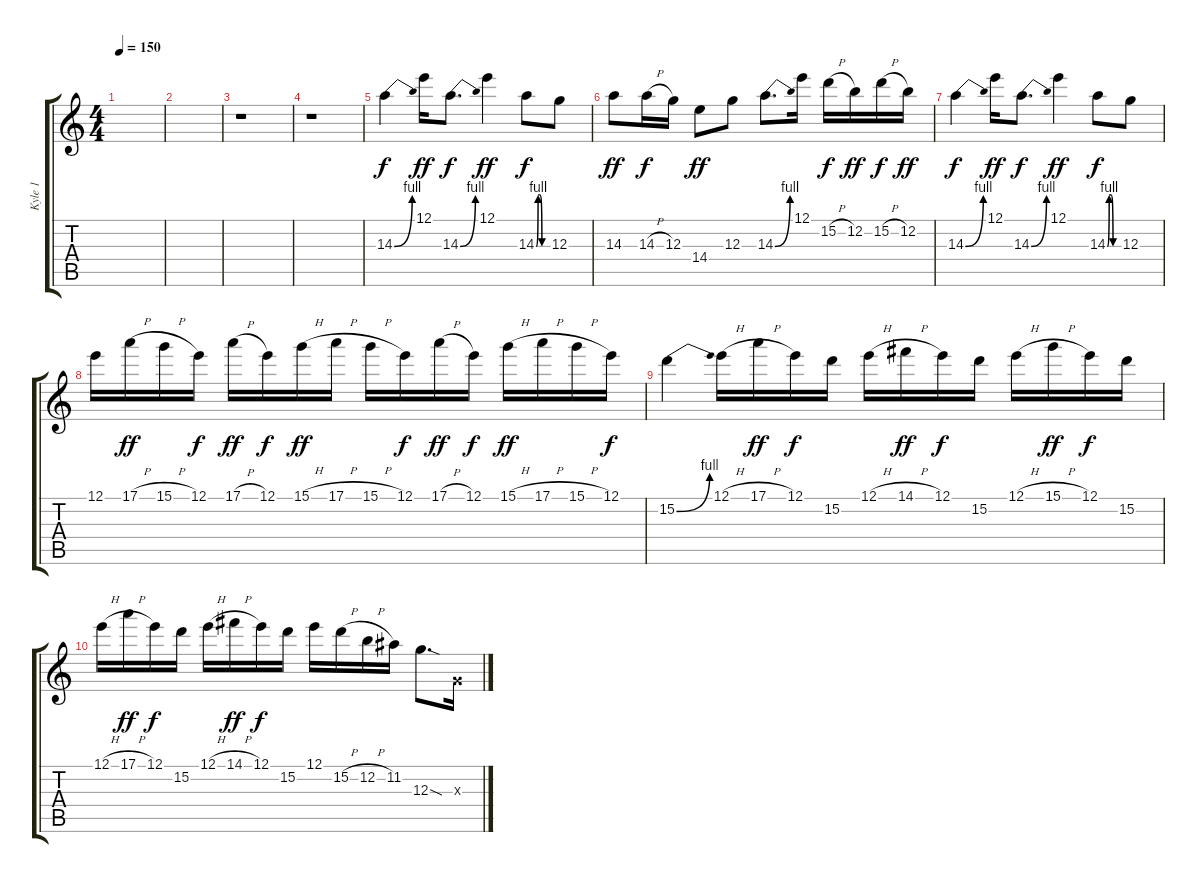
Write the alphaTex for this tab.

\track ("Kyle 1" "Kyle 1") {instrument distortionguitar}
\staff {score tabs}
\tuning (E4 B3 G3 D3 A2 E2) {hide}
\ts (4 4)
\tempo 150
\clef g2
\ks c
|
|
r.1 |
r.1 |
14.3{be (bend 0 0 60 4)}.4 12.1.16{dy ff} 14.3{be (bend 0 0 60 4)}.8{d dy f} 12.1.4{dy ff} 14.3{be (custom 0 0 10 4 20 4 30 0 60 0)}.8{dy f} 12.3.8 |
14.3.8{dy ff} 14.3{h}.16{dy f} 12.3.16 14.4.8{dy ff} 12.3.8 14.3{be (bend 0 0 60 4)}.8{d} 12.1.16 15.2{h}.16{dy f} 12.2.16{dy ff} 15.2{h}.16{dy f} 12.2.16{dy ff} |
14.3{be (bend 0 0 60 4)}.4{dy f} 12.1.16{dy ff} 14.3{be (bend 0 0 60 4)}.8{d dy f} 12.1.4{dy ff} 14.3{be (custom 0 0 10 4 20 4 30 0 60 0)}.8{dy f} 12.3.8 |
12.1.16 17.1{h}.16{dy ff} 15.1{h}.16 12.1.16{dy f} 17.1{h}.16{dy ff} 12.1.16{dy f} 15.1{h}.16{dy ff} 17.1{h}.16 15.1{h}.16 12.1.16{dy f} 17.1{h}.16{dy ff} 12.1.16{dy f} 15.1{h}.16{dy ff} 17.1{h}.16 15.1{h}.16 12.1.16{dy f} |
15.2{be (bend 0 0 60 4)}.4 12.1{h}.16 17.1{h}.16{dy ff} 12.1.16{dy f} 15.2.16 12.1{h}.16 14.1{h}.16{dy ff} 12.1.16{dy f} 15.2.16 12.1{h}.16 15.1{h}.16{dy ff} 12.1.16{dy f} 15.2.16 |
12.1{h}.16 17.1{h}.16{dy ff} 12.1.16{dy f} 15.2.16 12.1{h}.16 14.1{h}.16{dy ff} 12.1.16{dy f} 15.2.16 12.1.16 15.2{h}.16 12.2{h}.16 11.2.16 12.3{sod}.8{d} 0.3{x}.16
